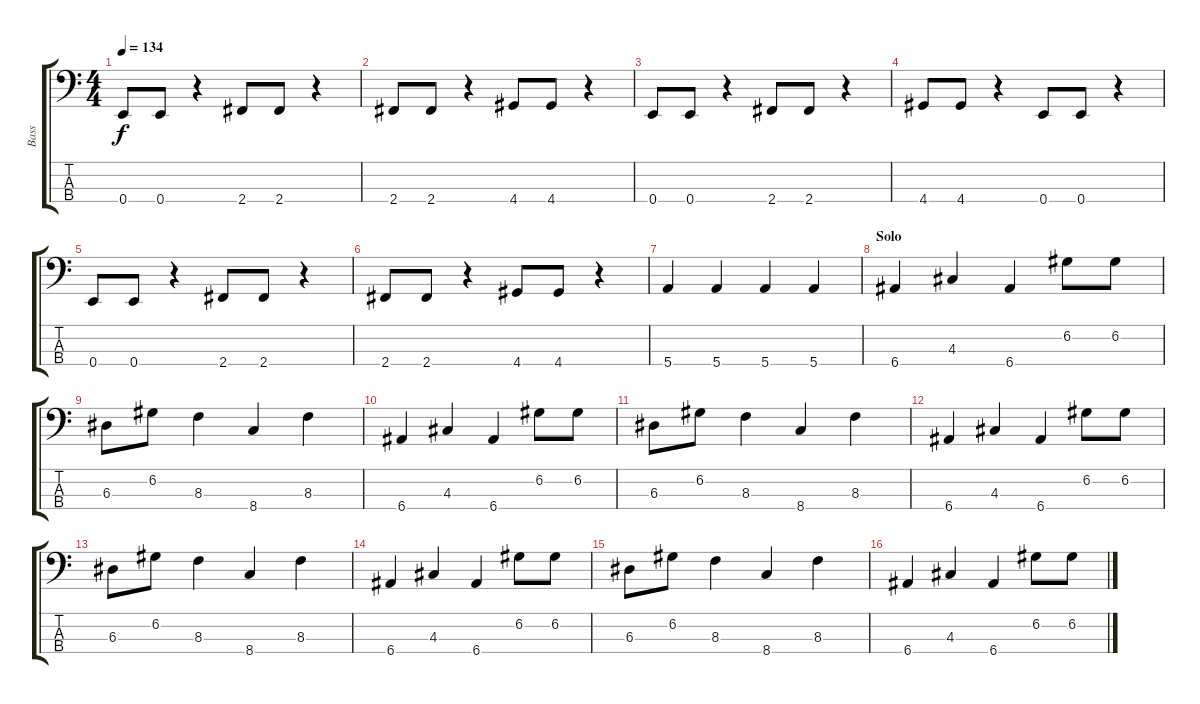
\track ("Bass" "Bass") {instrument electricbasspick}
\staff {score tabs}
\tuning (G2 D2 A1 E1) {hide}
\ts (4 4)
\tempo 134
\clef f4
\ks c
0.4.8{dy f} 0.4.8 r.4 2.4.8 2.4.8 r.4 |
2.4.8 2.4.8 r.4 4.4.8 4.4.8 r.4 |
0.4.8 0.4.8 r.4 2.4.8 2.4.8 r.4 |
4.4.8 4.4.8 r.4 0.4.8 0.4.8 r.4 |
0.4.8 0.4.8 r.4 2.4.8 2.4.8 r.4 |
2.4.8 2.4.8 r.4 4.4.8 4.4.8 r.4 |
5.4.4 5.4.4 5.4.4 5.4.4 |
\section ("" "Solo")
6.4.4 4.3.4 6.4.4 6.2.8 6.2.8 |
6.3.8 6.2.8 8.3.4 8.4.4 8.3.4 |
6.4.4 4.3.4 6.4.4 6.2.8 6.2.8 |
6.3.8 6.2.8 8.3.4 8.4.4 8.3.4 |
6.4.4 4.3.4 6.4.4 6.2.8 6.2.8 |
6.3.8 6.2.8 8.3.4 8.4.4 8.3.4 |
6.4.4 4.3.4 6.4.4 6.2.8 6.2.8 |
6.3.8 6.2.8 8.3.4 8.4.4 8.3.4 |
6.4.4 4.3.4 6.4.4 6.2.8 6.2.8
